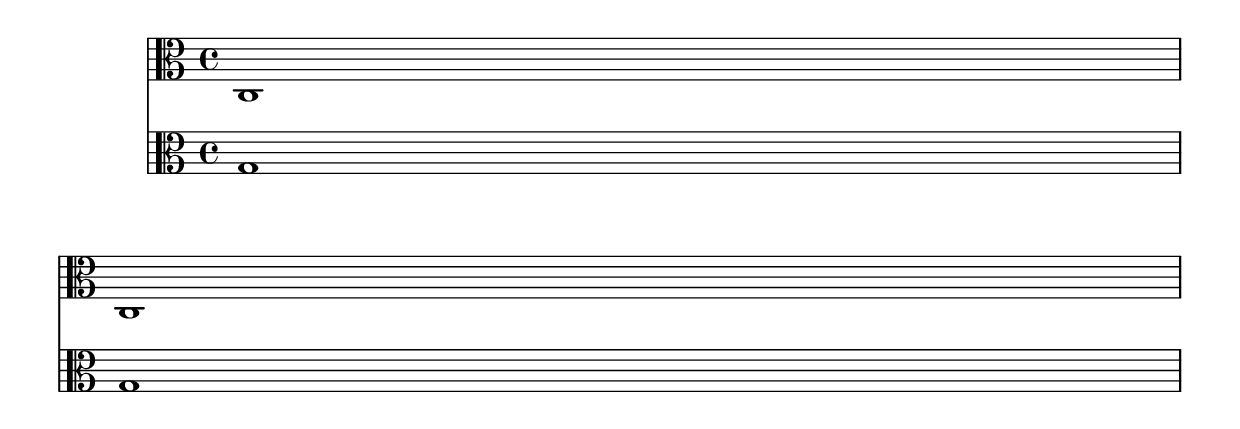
\version "1.7.18"
% TODO: huh?  what's this file about?  -gp

\header { texidoc = "
Vertical extents may be overriden by
verticalExtent, verticalExtent, verticalExtent. These are
normal property values, and are written into the grob when the
associated context finishes, so using it in \property works.
" }

\score {
  \notes  <
    \context Staff = upper {
      \property Staff.verticalExtent = #'(-15.0 . 0.0)
      \clef alto
      c1 \break c1 
    }
    \context Staff = lower {
      \property Staff.verticalExtent = #'(-0.0 . 15.0)
      \clef alto
      g1 \break g1 
    }
  >
  \paper{
    interscoreline = 13.0\mm
    interscorelinefill = 0
    \translator{\ScoreContext \remove "Bar_number_engraver"}
    \translator{\StaffContext minimumVerticalExtent = #'(-2.0 . 2.0)}
  }
}
%% new-chords-done %%
